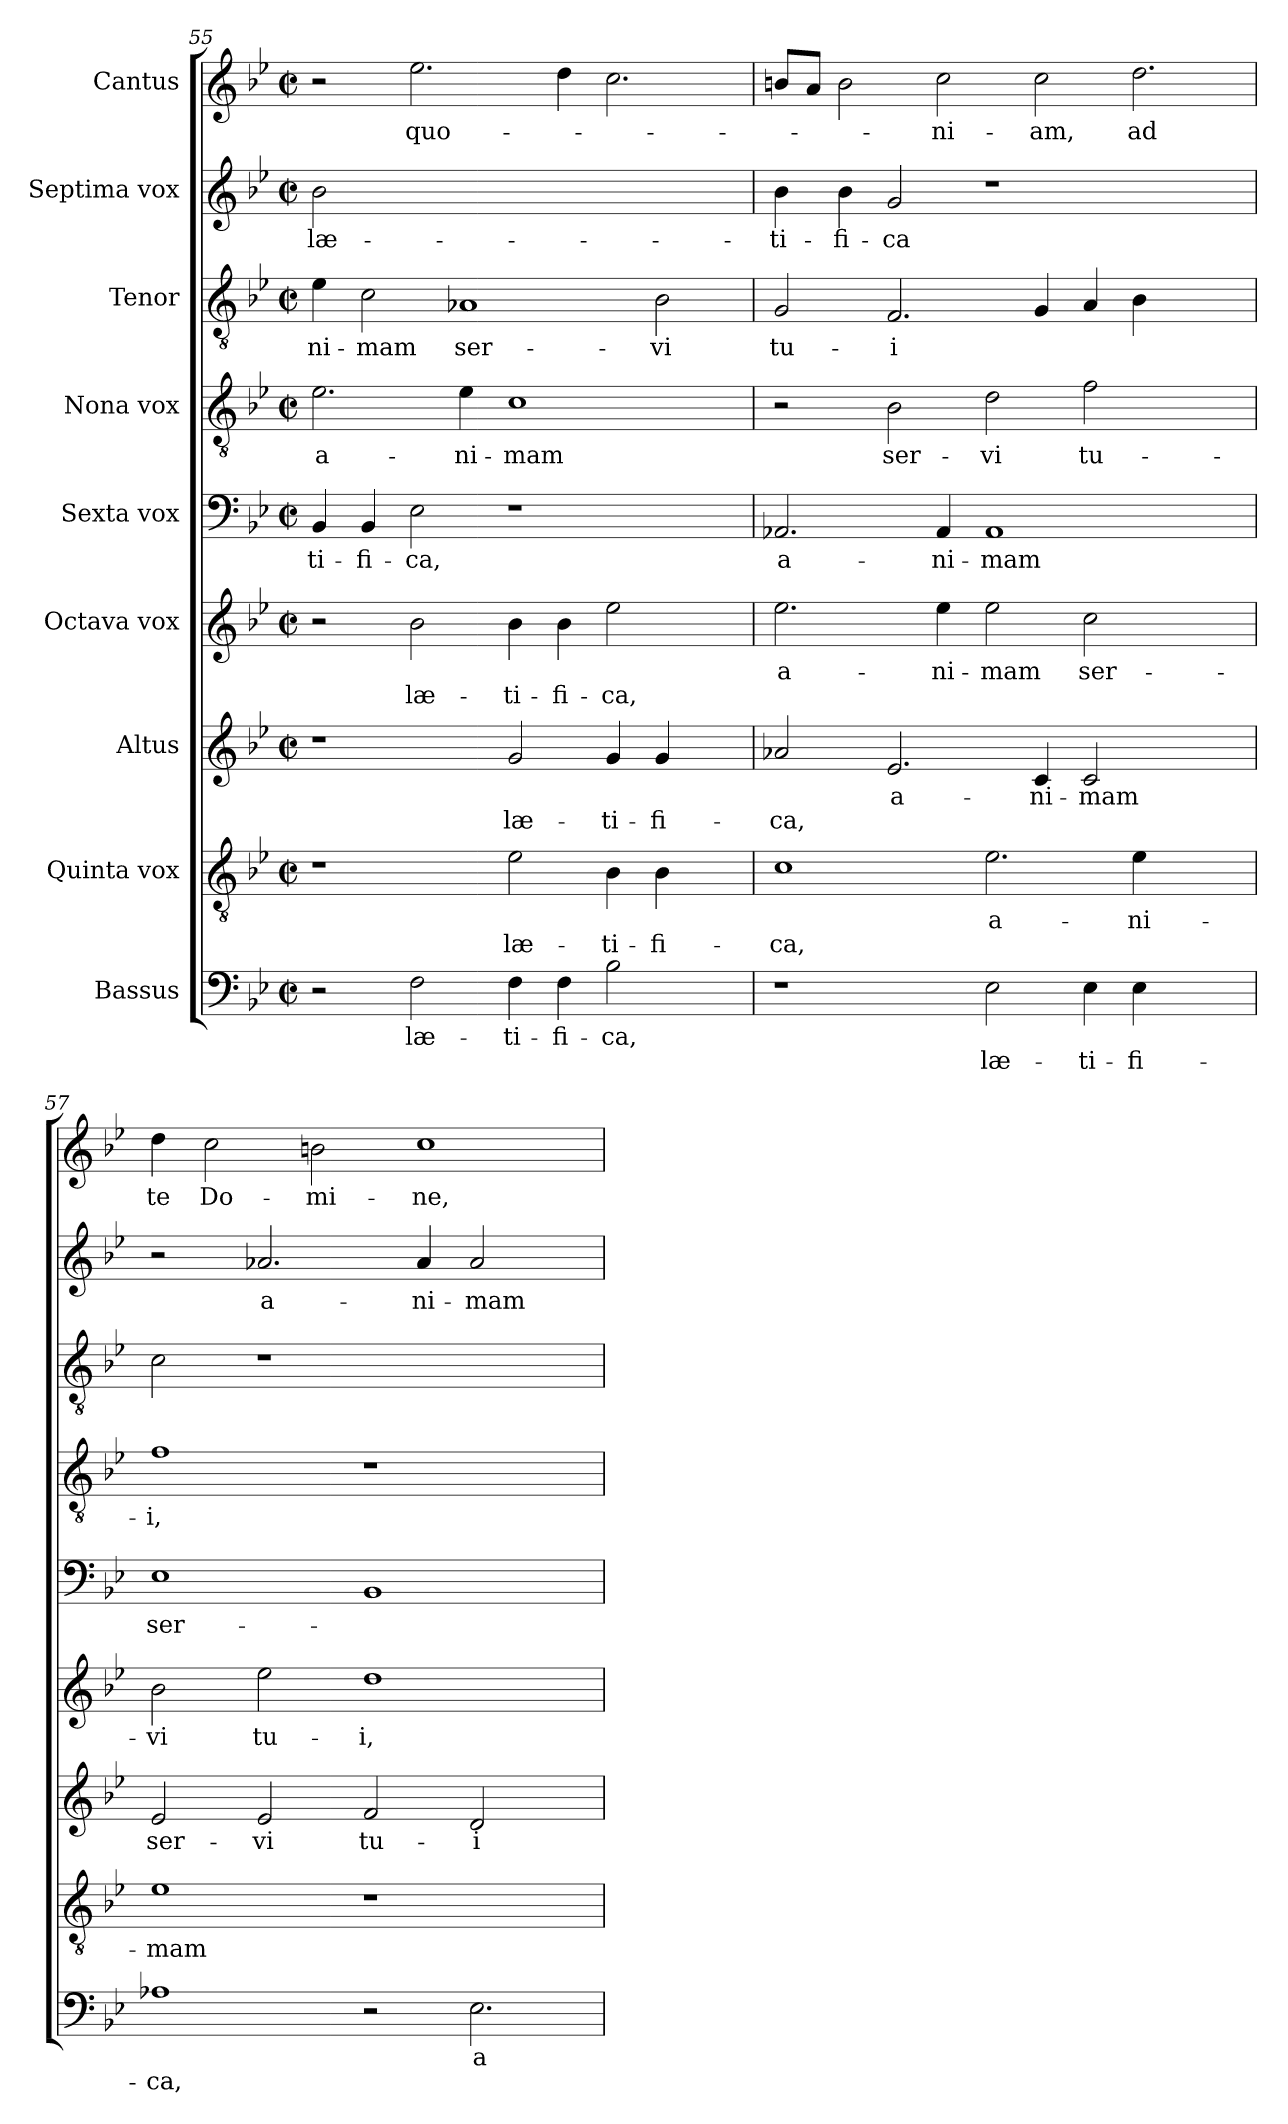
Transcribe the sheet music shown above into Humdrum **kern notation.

**kern	**text	**text	**kern	**text	**text	**kern	**text	**text	**kern	**text	**text	**kern	**text	**kern	**text	**kern	**text	**kern	**text	**kern	**text
*part9	*part9	*part9	*part8	*part8	*part8	*part7	*part7	*part7	*part6	*part6	*part6	*part5	*part5	*part4	*part4	*part3	*part3	*part2	*part2	*part1	*part1
*staff9	*staff9	*staff9	*staff8	*staff8	*staff8	*staff7	*staff7	*staff7	*staff6	*staff6	*staff6	*staff5	*staff5	*staff4	*staff4	*staff3	*staff3	*staff2	*staff2	*staff1	*staff1
*I"Bassus	*	*	*I"Quinta vox	*	*	*I"Altus	*	*	*I"Octava vox	*	*	*I"Sexta vox	*	*I"Nona vox	*	*I"Tenor	*	*I"Septima vox	*	*I"Cantus	*
!!LO:LB:g=z
*clefF4	*	*	*clefGv2	*	*	*clefG2	*	*	*clefG2	*	*	*clefF4	*	*clefGv2	*	*clefGv2	*	*clefG2	*	*clefG2	*
*k[b-e-]	*	*	*k[b-e-]	*	*	*k[b-e-]	*	*	*k[b-e-]	*	*	*k[b-e-]	*	*k[b-e-]	*	*k[b-e-]	*	*k[b-e-]	*	*k[b-e-]	*
*B-:	*	*	*B-:	*	*	*B-:	*	*	*B-:	*	*	*B-:	*	*B-:	*	*B-:	*	*B-:	*	*B-:	*
*M4/2	*	*	*M4/2	*	*	*M4/2	*	*	*M4/2	*	*	*M4/2	*	*M4/2	*	*M4/2	*	*M4/2	*	*M4/2	*
*met(c|)	*	*	*met(c|)	*	*	*met(c|)	*	*	*met(c|)	*	*	*met(c|)	*	*met(c|)	*	*met(c|)	*	*met(c|)	*	*met(c|)	*
=55	=55	=55	=55	=55	=55	=55	=55	=55	=55	=55	=55	=55	=55	=55	=55	=55	=55	=55	=55	=55	=55
!	!	!	!	!	!	!	!	!	!	!	!	!	!LO:LY:b	!	!LO:LY:b	!	!LO:LY:b	!	!LO:LY:b	!	!
2r	.	.	1r	.	.	1r	.	.	2r	.	.	4BB-	-ti-	2.e-	a-	4e-	-ni-	2b-	læ-	2r	.
!	!	!	!	!	!	!	!	!	!	!	!	!	!LO:LY:b	!	!	!	!LO:LY:b	!	!	!	!
.	.	.	.	.	.	.	.	.	.	.	.	4BB-	-fi-	.	.	2c	-mam	.	.	.	.
!	!LO:LY:b	!	!	!	!	!	!	!	!	!	!LO:LY:b	!	!LO:LY:b	!	!	!	!	!	!	!	!LO:LY:b
2F	læ-	.	.	.	.	.	.	.	2b-	.	læ-	2E-	-ca,	.	.	.	.	1..ryy	.	2.ee-	quo-
!	!	!	!	!	!	!	!	!	!	!	!	!	!	!	!LO:LY:b	!	!LO:LY:b	!	!	!	!
.	.	.	.	.	.	.	.	.	.	.	.	.	.	4e-	-ni-	1A-X	ser-	.	.	.	.
!	!LO:LY:b	!	!	!	!LO:LY:b	!	!	!LO:LY:b	!	!	!LO:LY:b	!	!	!	!LO:LY:b	!	!	!	!	!	!
4F	-ti-	.	2e-	.	læ-	2g	.	læ-	4b-	.	-ti-	1r	.	1c	-mam	.	.	.	.	.	.
!	!LO:LY:b	!	!	!	!	!	!	!	!	!	!LO:LY:b	!	!	!	!	!	!	!	!	!	!
4F	-fi-	.	.	.	.	.	.	.	4b-	.	-fi-	.	.	.	.	.	.	.	.	4dd	.
!	!LO:LY:b	!	!	!	!LO:LY:b	!	!	!LO:LY:b	!	!	!LO:LY:b	!	!	!	!	!	!	!	!	!	!
2B-	-ca,	.	4B-	.	-ti-	4g	.	-ti-	2ee-	.	-ca,	.	.	.	.	.	.	.	.	2.cc	.
!	!	!	!	!	!LO:LY:b	!	!	!LO:LY:b	!	!	!	!	!	!	!	!	!LO:LY:b	!	!	!	!
.	.	.	4B-	.	-fi-	4g	.	-fi-	.	.	.	.	.	.	.	2B-	-vi	.	.	.	.
4ryy	.	.	4ryy	.	.	4ryy	.	.	4ryy	.	.	4ryy	.	4ryy	.	.	.	.	.	.	.
!!LO:LB:g=z
=56	=56	=56	=56	=56	=56	=56	=56	=56	=56	=56	=56	=56	=56	=56	=56	=56	=56	=56	=56	=56	=56
!	!	!	!	!	!LO:LY:b	!	!	!LO:LY:b	!	!LO:LY:b	!	!	!LO:LY:b	!	!	!	!LO:LY:b	!	!LO:LY:b	!	!
1r	.	.	1c	.	-ca,	2a-X	.	-ca,	2.ee-	a-	.	2.AA-X	a-	2r	.	2G	tu-	4b-	-ti-	8bL	.
.	.	.	.	.	.	.	.	.	.	.	.	.	.	.	.	.	.	.	.	8aJ	.
!	!	!	!	!	!	!	!	!	!	!	!	!	!	!	!	!	!	!	!LO:LY:b	!	!
.	.	.	.	.	.	.	.	.	.	.	.	.	.	.	.	.	.	4b-	-fi-	2b	.
!	!	!	!	!	!	!	!LO:LY:b	!	!	!	!	!	!	!	!LO:LY:b	!	!LO:LY:b	!	!LO:LY:b	!	!
.	.	.	.	.	.	2.e-	a-	.	.	.	.	.	.	2B-	ser-	2.F	-i	2g	-ca	.	.
!	!	!	!	!	!	!	!	!	!	!LO:LY:b	!	!	!LO:LY:b	!	!	!	!	!	!	!	!LO:LY:b
.	.	.	.	.	.	.	.	.	4ee-	-ni-	.	4AA-	-ni-	.	.	.	.	.	.	2cc	-ni-
!	!	!LO:LY:b	!	!LO:LY:b	!	!	!	!	!	!LO:LY:b	!	!	!LO:LY:b	!	!LO:LY:b	!	!	!	!	!	!
2E-	.	læ-	2.e-	a-	.	.	.	.	2ee-	-mam	.	1AA-	-mam	2d	-vi	.	.	1r	.	.	.
!	!	!	!	!	!	!	!LO:LY:b	!	!	!	!	!	!	!	!	!	!	!	!	!	!LO:LY:b
.	.	.	.	.	.	4c	-ni-	.	.	.	.	.	.	.	.	4G	.	.	.	2cc	-am,
!	!	!LO:LY:b	!	!	!	!	!LO:LY:b	!	!	!LO:LY:b	!	!	!	!	!LO:LY:b	!	!	!	!	!	!
4E-	.	-ti-	.	.	.	2c	-mam	.	2cc	ser-	.	.	.	2f	tu-	4A	.	.	.	.	.
!	!	!LO:LY:b	!	!LO:LY:b	!	!	!	!	!	!	!	!	!	!	!	!	!	!	!	!	!LO:LY:b
4E-	.	-fi-	4e-	-ni-	.	.	.	.	.	.	.	.	.	.	.	4B-	.	.	.	2.dd	ad
2ryy	.	.	2ryy	.	.	2ryy	.	.	2ryy	.	.	2ryy	.	2ryy	.	2ryy	.	2ryy	.	.	.
=57	=57	=57	=57	=57	=57	=57	=57	=57	=57	=57	=57	=57	=57	=57	=57	=57	=57	=57	=57	=57	=57
!	!	!LO:LY:b	!	!LO:LY:b	!	!	!LO:LY:b	!	!	!LO:LY:b	!	!	!LO:LY:b	!	!LO:LY:b	!	!	!	!	!	!LO:LY:b
1A-	.	-ca,	1e-	-mam	.	2e-	ser-	.	2b-	-vi	.	1E-	ser-	1f	-i,	2c	.	2r	.	4dd	te
!	!	!	!	!	!	!	!	!	!	!	!	!	!	!	!	!	!	!	!	!	!LO:LY:b
.	.	.	.	.	.	.	.	.	.	.	.	.	.	.	.	.	.	.	.	2cc	Do-
!	!	!	!	!	!	!	!LO:LY:b	!	!	!LO:LY:b	!	!	!	!	!	!	!	!	!LO:LY:b	!	!
.	.	.	.	.	.	2e-	-vi	.	2ee-	tu-	.	.	.	.	.	1r	.	2.a-X	a-	.	.
!	!	!	!	!	!	!	!	!	!	!	!	!	!	!	!	!	!	!	!	!	!LO:LY:b
.	.	.	.	.	.	.	.	.	.	.	.	.	.	.	.	.	.	.	.	2bn	-mi-
!	!	!	!	!	!	!	!LO:LY:b	!	!	!LO:LY:b	!	!	!	!	!	!	!	!	!	!	!
2r	.	.	1r	.	.	2f	tu-	.	1dd	-i,	.	1BB-	.	1r	.	.	.	.	.	.	.
!	!	!	!	!	!	!	!	!	!	!	!	!	!	!	!	!	!	!	!LO:LY:b	!	!LO:LY:b
.	.	.	.	.	.	.	.	.	.	.	.	.	.	.	.	.	.	4a-	-ni-	1cc	-ne,
!	!LO:LY:b	!	!	!	!	!	!LO:LY:b	!	!	!	!	!	!	!	!	!	!	!	!LO:LY:b	!	!
2.E-	a-	.	.	.	.	2d	-i	.	.	.	.	.	.	.	.	2.ryy	.	2a-	-mam	.	.
.	.	.	4ryy	.	.	4ryy	.	.	4ryy	.	.	4ryy	.	4ryy	.	.	.	4ryy	.	.	.
=	=	=	=	=	=	=	=	=	=	=	=	=	=	=	=	=	=	=	=	=	=
*-	*-	*-	*-	*-	*-	*-	*-	*-	*-	*-	*-	*-	*-	*-	*-	*-	*-	*-	*-	*-	*-
